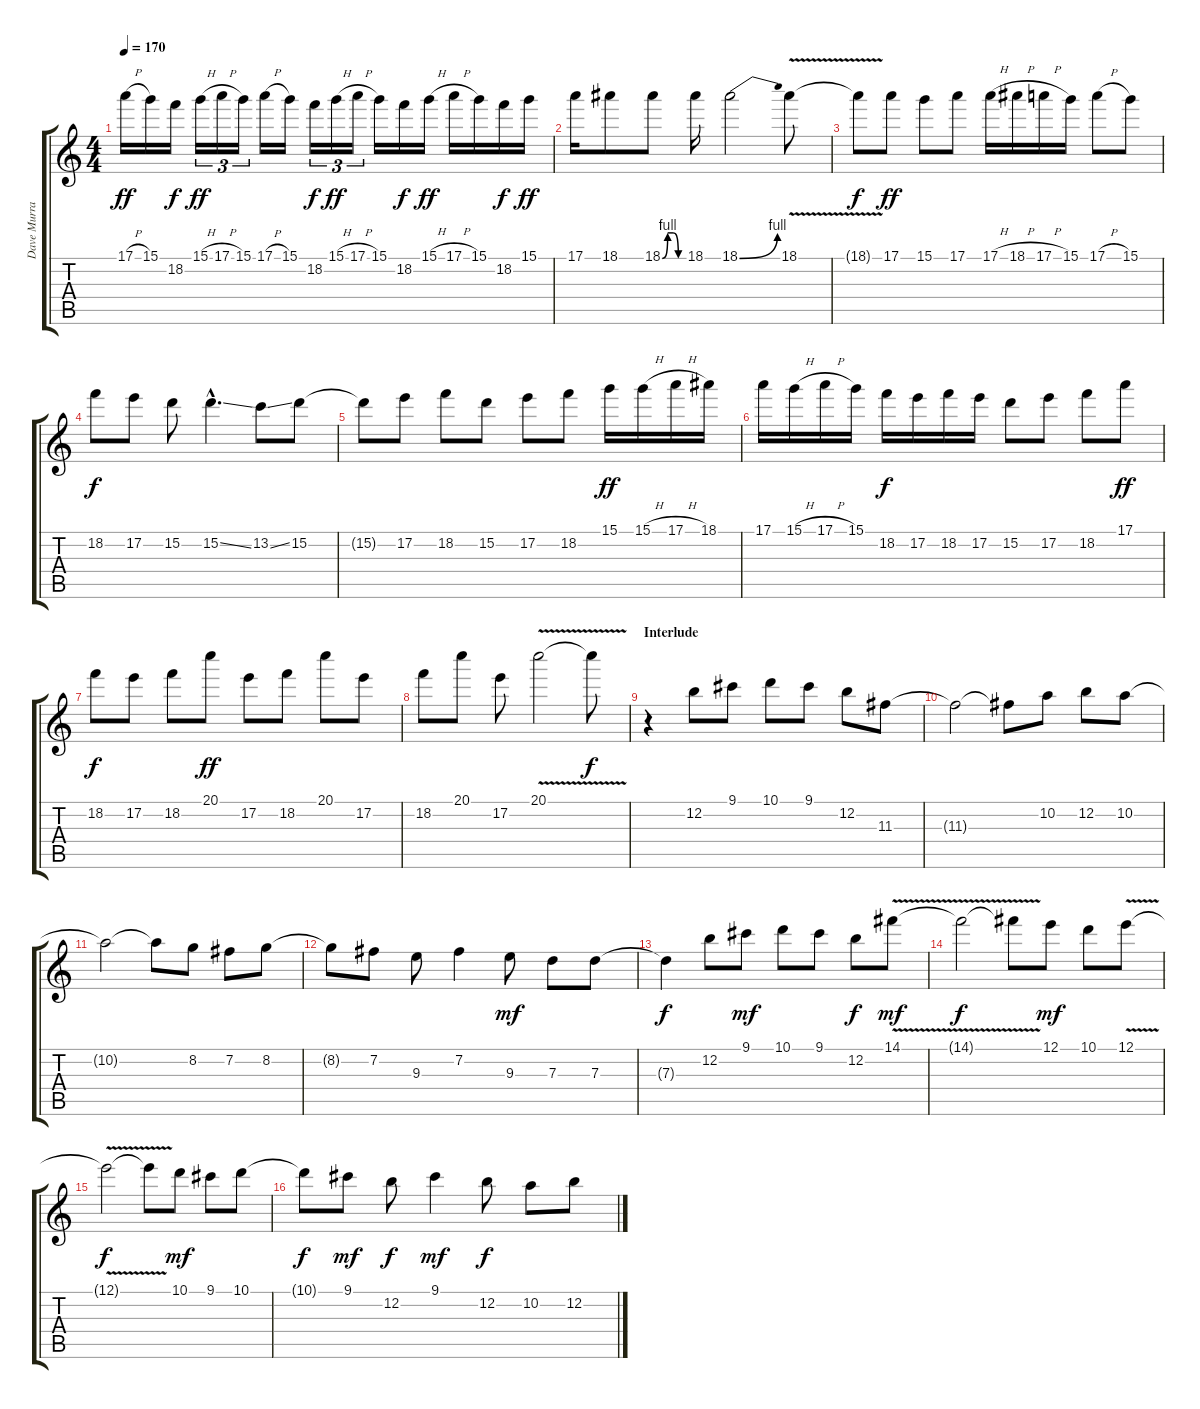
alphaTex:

\track ("Dave Murray" "Dave Murra") {instrument overdrivenguitar}
\staff {score tabs}
\tuning (E4 B3 G3 D3 A2 E2) {hide}
\ts (4 4)
\tempo 170
\clef g2
\ks c
17.1{h}.16{dy ff} 15.1.16 18.2.16{dy f} 15.1{h}.16{tu (3 2) dy ff} 17.1{h}.16{tu (3 2)} 15.1.16{tu (3 2)} 17.1{h}.16 15.1.16 18.2.16{tu (3 2) dy f} 15.1{h}.16{tu (3 2) dy ff} 17.1{h}.16{tu (3 2)} 15.1.16 18.2.16{dy f} 15.1{h}.16{dy ff} 17.1{h}.16 15.1.16 18.2.16{dy f} 15.1.16{dy ff} |
17.1.16 18.1.8 18.1{be (custom 0 0 15 4 30 4 45 0 60 0)}.8 18.1.16 18.1{be (bend 0 0 60 4)}.2 18.1{v}.8 |
18.1{t}.8{dy f} 17.1.8{dy ff} 15.1.8 17.1.8 17.1{h}.16 18.1{h}.16 17.1{h}.16 15.1.16 17.1{h}.8 15.1.8 |
18.2.8{dy f} 17.2.8 15.2.8 15.2{ss hac}.4{d} 13.2{ss}.8 15.2.8 |
15.2{t}.8 17.2.8 18.2.8 15.2.8 17.2.8 18.2.8 15.1.16{dy ff} 15.1{h}.16 17.1{h}.16 18.1.16 |
17.1.16 15.1{h}.16 17.1{h}.16 15.1.16 18.2.16{dy f} 17.2.16 18.2.16 17.2.16 15.2.8 17.2.8 18.2.8 17.1.8{dy ff} |
18.2.8{dy f} 17.2.8 18.2.8 20.1.8{dy ff} 17.2.8 18.2.8 20.1.8 17.2.8 |
18.2.8 20.1.8 17.2.8 20.1{v}.2 20.1{t}.8{dy f} |
\section ("" "Interlude")
r.4 12.2.8 9.1.8 10.1.8 9.1.8 12.2.8 11.3.8 |
11.3{t}.2 11.3{t}.8 10.2.8 12.2.8 10.2.8 |
10.2{t}.2 10.2{t}.8 8.2.8 7.2.8 8.2.8 |
8.2{t}.8 7.2.8 9.3.8 7.2.4 9.3.8{dy mf} 7.3.8 7.3.8 |
7.3{t}.4{dy f} 12.2.8 9.1.8{dy mf} 10.1.8 9.1.8 12.2.8{dy f} 14.1{v}.8{dy mf} |
14.1{v t}.2{dy f} 14.1{t}.8 12.1.8{dy mf} 10.1.8 12.1{v}.8 |
12.1{v t}.2{dy f} 12.1{t}.8 10.1.8{dy mf} 9.1.8 10.1.8 |
10.1{t}.8{dy f} 9.1.8{dy mf} 12.2.8{dy f} 9.1.4{dy mf} 12.2.8{dy f} 10.2.8 12.2.8
